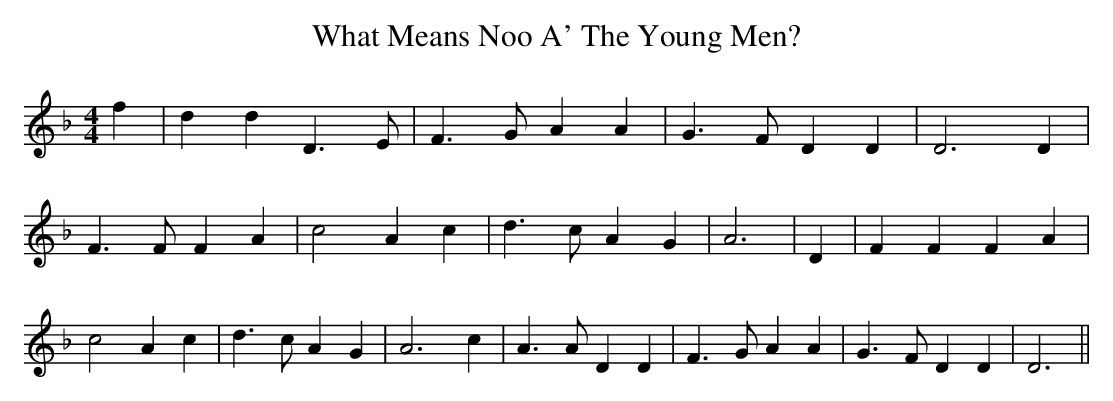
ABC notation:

X:1
T:What Means Noo A' The Young Men?
M:4/4
L:1/4
K:F
 f| d d D3/2 E/2| F3/2- G/2 A A| G3/2 F/2 D D| D3 D| F3/2 F/2 F A|\
 c2 A c| d3/2 c/2 A G| A3| D| F F F A| c2 A c| d3/2 c/2 A G| A3 c|\
 A3/2 A/2 D D| F3/2 G/2 A A| G3/2 F/2 D D| D3||
